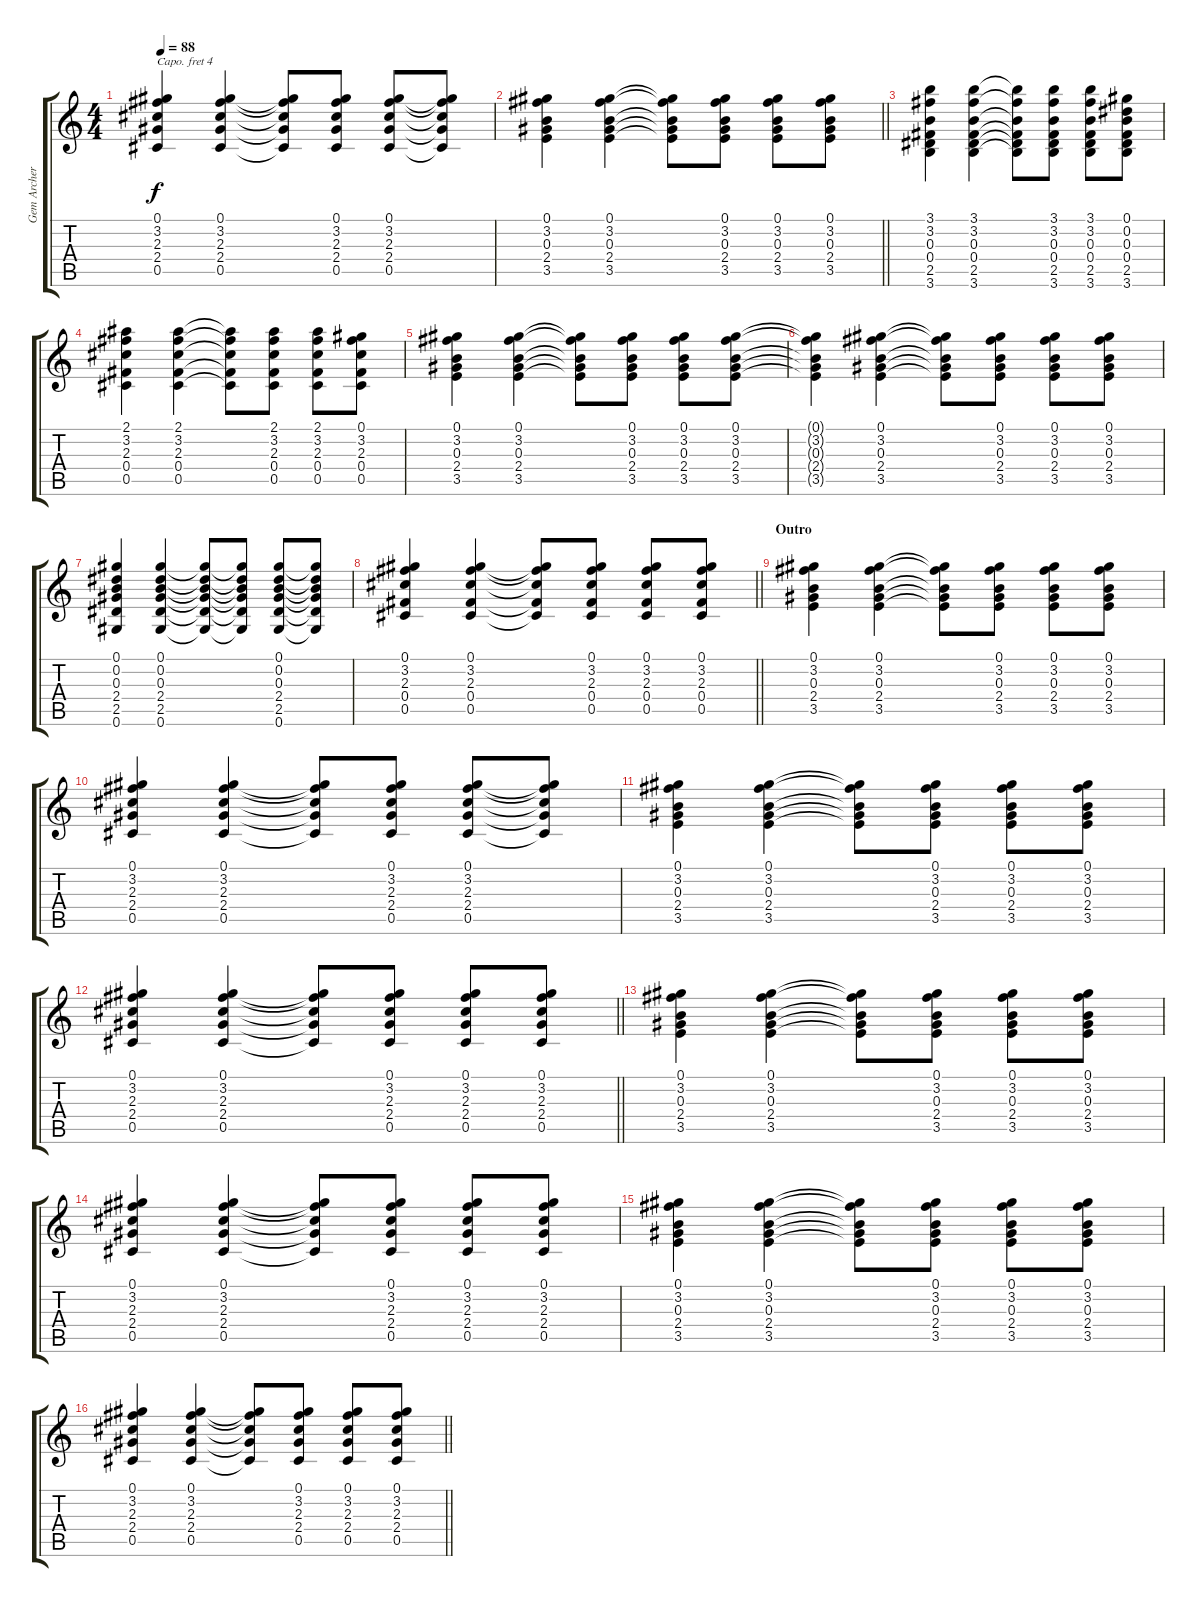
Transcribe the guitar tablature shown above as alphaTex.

\track ("Gem Archer" "Gem Archer") {instrument electricguitarclean}
\staff {score tabs}
\capo 4
\tuning (E4 B3 G3 D3 A2 E2) {hide}
\ts (4 4)
\tempo 88
\clef g2
\ks c
(0.1 3.2 2.3 2.4 0.5).4{dy f} (0.1 3.2 2.3 2.4 0.5).4 (0.1{t} 3.2{t} 2.3{t} 2.4{t} 0.5{t}).8 (0.1 3.2 2.3 2.4 0.5).8 (0.1 3.2 2.3 2.4 0.5).8 (0.1{t} 3.2{t} 2.3{t} 2.4{t} 0.5{t}).8 |
\barLineRight lightlight
(0.1 3.2 0.3 2.4 3.5).4 (0.1 3.2 0.3 2.4 3.5).4 (0.1{t} 3.2{t} 0.3{t} 2.4{t} 3.5{t}).8 (0.1 3.2 0.3 2.4 3.5).8 (0.1 3.2 0.3 2.4 3.5).8 (0.1 3.2 0.3 2.4 3.5).8 |
(3.1 3.2 0.3 0.4 2.5 3.6).4 (3.1 3.2 0.3 0.4 2.5 3.6).4 (3.1{t} 3.2{t} 0.3{t} 0.4{t} 2.5{t} 3.6{t}).8 (3.1 3.2 0.3 0.4 2.5 3.6).8 (3.1 3.2 0.3 0.4 2.5 3.6).8 (0.1 0.2 0.3 0.4 2.5 3.6).8 |
(2.1 3.2 2.3 0.4 0.5).4 (2.1 3.2 2.3 0.4 0.5).4 (2.1{t} 3.2{t} 2.3{t} 0.4{t} 0.5{t}).8 (2.1 3.2 2.3 0.4 0.5).8 (2.1 3.2 2.3 0.4 0.5).8 (0.1 3.2 2.3 0.4 0.5).8 |
(0.1 3.2 0.3 2.4 3.5).4 (0.1 3.2 0.3 2.4 3.5).4 (0.1{t} 3.2{t} 0.3{t} 2.4{t} 3.5{t}).8 (0.1 3.2 0.3 2.4 3.5).8 (0.1 3.2 0.3 2.4 3.5).8 (0.1 3.2 0.3 2.4 3.5).8 |
(0.1{t} 3.2{t} 0.3{t} 2.4{t} 3.5{t}).4 (0.1 3.2 0.3 2.4 3.5).4 (0.1{t} 3.2{t} 0.3{t} 2.4{t} 3.5{t}).8 (0.1 3.2 0.3 2.4 3.5).8 (0.1 3.2 0.3 2.4 3.5).8 (0.1 3.2 0.3 2.4 3.5).8 |
(0.1 0.2 0.3 2.4 2.5 0.6).4 (0.1 0.2 0.3 2.4 2.5 0.6).4 (0.1{t} 0.2{t} 0.3{t} 2.4{t} 2.5{t} 0.6{t}).8 (0.1{t} 0.2{t} 0.3{t} 2.4{t} 2.5{t} 0.6{t}).8 (0.1 0.2 0.3 2.4 2.5 0.6).8 (0.1{t} 0.2{t} 0.3{t} 2.4{t} 2.5{t} 0.6{t}).8 |
\barLineRight lightlight
(0.1 3.2 2.3 0.4 0.5).4 (0.1 3.2 2.3 0.4 0.5).4 (0.1{t} 3.2{t} 2.3{t} 0.4{t} 0.5{t}).8 (0.1 3.2 2.3 0.4 0.5).8 (0.1 3.2 2.3 0.4 0.5).8 (0.1 3.2 2.3 0.4 0.5).8 |
\section ("" "Outro")
(0.1 3.2 0.3 2.4 3.5).4 (0.1 3.2 0.3 2.4 3.5).4 (0.1{t} 3.2{t} 0.3{t} 2.4{t} 3.5{t}).8 (0.1 3.2 0.3 2.4 3.5).8 (0.1 3.2 0.3 2.4 3.5).8 (0.1 3.2 0.3 2.4 3.5).8 |
(0.1 3.2 2.3 2.4 0.5).4 (0.1 3.2 2.3 2.4 0.5).4 (0.1{t} 3.2{t} 2.3{t} 2.4{t} 0.5{t}).8 (0.1 3.2 2.3 2.4 0.5).8 (0.1 3.2 2.3 2.4 0.5).8 (0.1{t} 3.2{t} 2.3{t} 2.4{t} 0.5{t}).8 |
(0.1 3.2 0.3 2.4 3.5).4 (0.1 3.2 0.3 2.4 3.5).4 (0.1{t} 3.2{t} 0.3{t} 2.4{t} 3.5{t}).8 (0.1 3.2 0.3 2.4 3.5).8 (0.1 3.2 0.3 2.4 3.5).8 (0.1 3.2 0.3 2.4 3.5).8 |
\barLineRight lightlight
(0.1 3.2 2.3 2.4 0.5).4 (0.1 3.2 2.3 2.4 0.5).4 (0.1{t} 3.2{t} 2.3{t} 2.4{t} 0.5{t}).8 (0.1 3.2 2.3 2.4 0.5).8 (0.1 3.2 2.3 2.4 0.5).8 (0.1 3.2 2.3 2.4 0.5).8 |
(0.1 3.2 0.3 2.4 3.5).4 (0.1 3.2 0.3 2.4 3.5).4 (0.1{t} 3.2{t} 0.3{t} 2.4{t} 3.5{t}).8 (0.1 3.2 0.3 2.4 3.5).8 (0.1 3.2 0.3 2.4 3.5).8 (0.1 3.2 0.3 2.4 3.5).8 |
(0.1 3.2 2.3 2.4 0.5).4 (0.1 3.2 2.3 2.4 0.5).4 (0.1{t} 3.2{t} 2.3{t} 2.4{t} 0.5{t}).8 (0.1 3.2 2.3 2.4 0.5).8 (0.1 3.2 2.3 2.4 0.5).8 (0.1 3.2 2.3 2.4 0.5).8 |
(0.1 3.2 0.3 2.4 3.5).4 (0.1 3.2 0.3 2.4 3.5).4 (0.1{t} 3.2{t} 0.3{t} 2.4{t} 3.5{t}).8 (0.1 3.2 0.3 2.4 3.5).8 (0.1 3.2 0.3 2.4 3.5).8 (0.1 3.2 0.3 2.4 3.5).8 |
\barLineRight lightlight
(0.1 3.2 2.3 2.4 0.5).4 (0.1 3.2 2.3 2.4 0.5).4 (0.1{t} 3.2{t} 2.3{t} 2.4{t} 0.5{t}).8 (0.1 3.2 2.3 2.4 0.5).8 (0.1 3.2 2.3 2.4 0.5).8 (0.1 3.2 2.3 2.4 0.5).8
